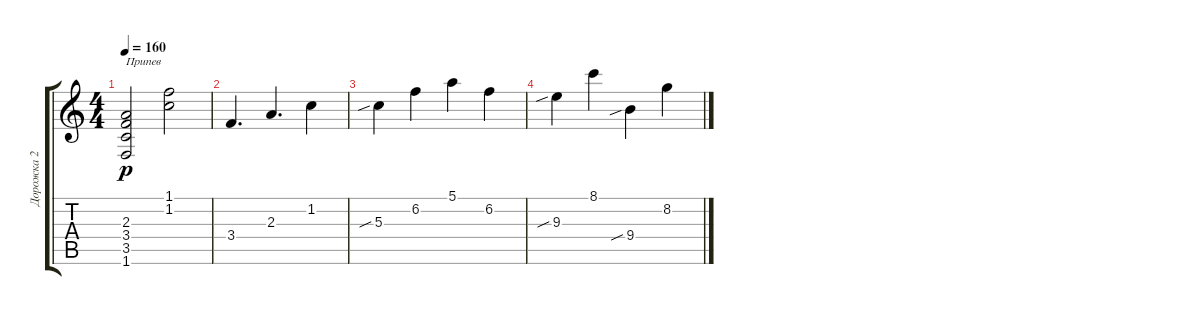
\track ("Дорожка 2" "Дорожка 2") {instrument distortionguitar}
\staff {score tabs}
\tuning (E4 B3 G3 D3 A2 E2) {hide}
\ts (4 4)
\tempo 160
\clef g2
\ks c
(2.3 3.4 3.5 1.6).2{txt "Припев" dy p} (1.1 1.2).2 |
3.4.4{d} 2.3.4{d} 1.2.4 |
5.3{sib}.4 6.2.4 5.1.4 6.2.4 |
9.3{sib}.4 8.1.4 9.4{sib}.4 8.2.4
